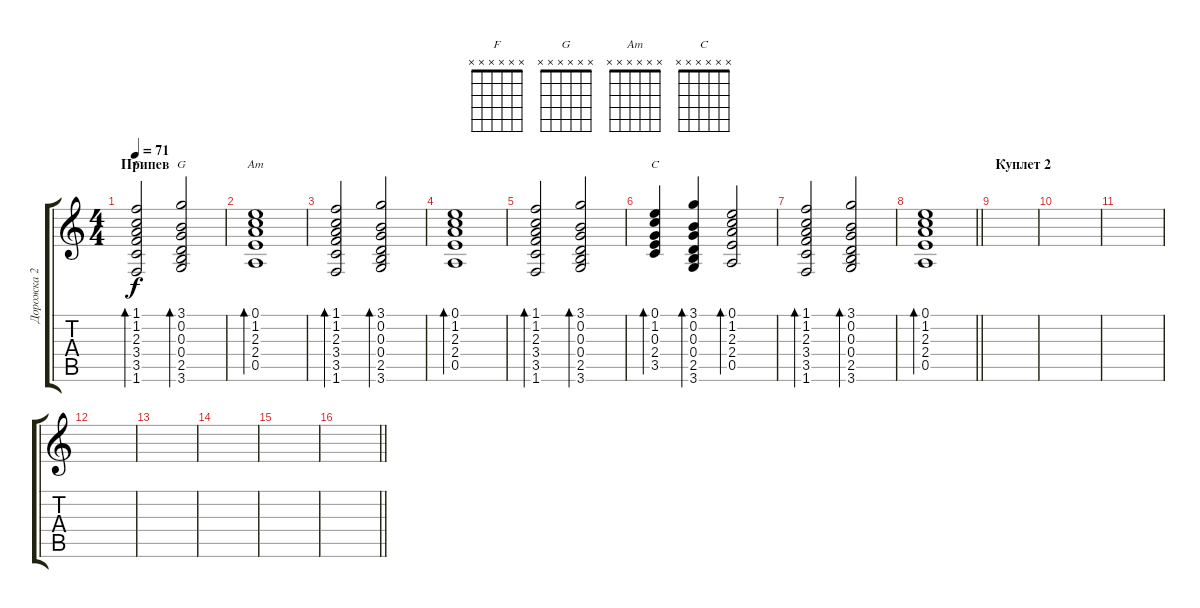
\track ("Дорожка 2" "Дорожка 2") {instrument acousticguitarsteel}
\staff {score tabs}
\tuning (E4 B3 G3 D3 A2 E2) {hide}
\chord ("F" x x x x x x)
\chord ("G" x x x x x x)
\chord ("Am" x x x x x x)
\chord ("C" x x x x x x)
\ts (4 4)
\section ("" "Припев")
\tempo 71
\clef g2
\ks c
(1.1 1.2 2.3 3.4 3.5 1.6).2{bd 30 ch "F" dy f} (3.1 0.2 0.3 0.4 2.5 3.6).2{bd 30 ch "G"} |
(0.1 1.2 2.3 2.4 0.5).1{bd 30 ch "Am"} |
(1.1 1.2 2.3 3.4 3.5 1.6).2{bd 30} (3.1 0.2 0.3 0.4 2.5 3.6).2{bd 30} |
(0.1 1.2 2.3 2.4 0.5).1{bd 30} |
(1.1 1.2 2.3 3.4 3.5 1.6).2{bd 30} (3.1 0.2 0.3 0.4 2.5 3.6).2{bd 30} |
(0.1 1.2 0.3 2.4 3.5).4{bd 30 ch "C"} (3.1 0.2 0.3 0.4 2.5 3.6).4{bd 30} (0.1 1.2 2.3 2.4 0.5).2{bd 30} |
(1.1 1.2 2.3 3.4 3.5 1.6).2{bd 30} (3.1 0.2 0.3 0.4 2.5 3.6).2{bd 30} |
\barLineRight lightlight
(0.1 1.2 2.3 2.4 0.5).1{bd 30} |
\section ("" "Куплет 2")
|
|
|
|
|
|
|
\barLineRight lightlight
